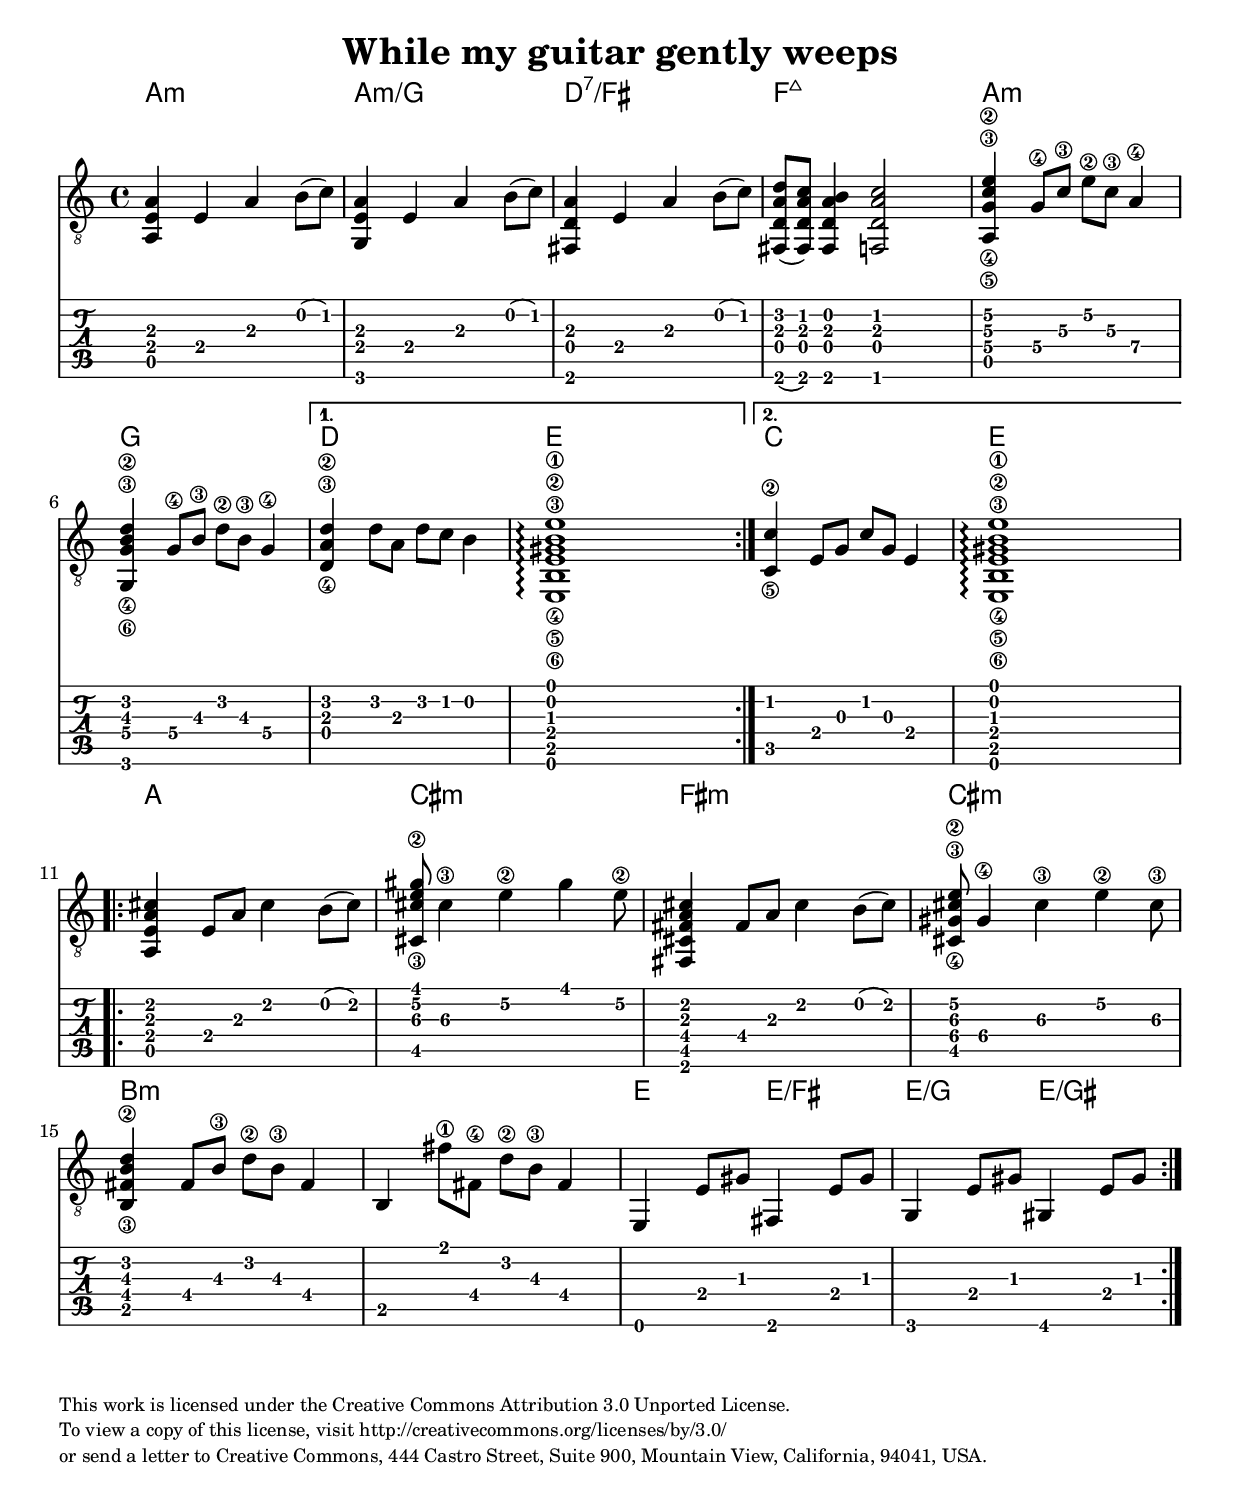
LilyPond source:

\include "common/functions.ly"
\include "common/baselayout.ly"


\header{
  title = "While my guitar gently weeps"
}

theme = \relative  {
	\time 4/4
	\repeat volta 2 { 
		<a, e' a>4 e' a b8( c)
		<g, e' a>4 e' a b8( c)
		<fis,, d' a'>4 e' a b8( c)
		<fis,, d' a' d>8( <fis d' a' c>) <fis d' a' b>4 <f d' a' c>2 
		<a\5 g'\4 c\3 e\2>4 g'8\4 c\3 e\2 c\3 a4\4
		<g,\6  g'\4 b\3 d\2> g'8\4 b\3 d\2 b\3 g4\4 
	
		
	}
	\alternative {
		{
			<d\4 a'\3 d\2> d'8 a d c b4
			<e,,\6 b'\5 e\4 gis\3 b\2 e\1>1\arpeggio
		}
		{
			<c'\5 c'\2 >4 e8 g c g e4 
			<e,\6 b'\5 e\4 gis\3 b\2 e\1>1\arpeggio
		}
	}
	\repeat volta 2 {
	<a e' a cis>4 e'8 a cis4 b8( cis) 
	<cis, cis'\3 e\2 gis>8 cis'4\3 e\2 gis e8\2
	<fis,, cis' fis a cis>4 fis'8 a cis4 b8( cis) 
	<cis, gis'\4 cis\3 e\2>8 gis'4\4 cis\3 e\2 cis8\3
	<b, fis' b\3 d\2>4 fis'8 b\3 d\2 b\3 fis4
	b,4 fis''8\1 fis,\4 d'\2 b\3 fis4
	e,4 e'8 gis fis,4 e'8 gis g,4 e'8 gis gis,4 e'8 gis
	}
}

harmonies =  \chordmode {
	\time 3/4
    \repeat volta 2 { a1:m a:m/g d:7/fis f:7maj a:m g }
	\alternative { { d e } { c e } }
    \repeat volta 2 { a cis:m fis:m cis:m b:m b:m e2 e2/fis e2/g e2/gis } 
}


\baseTab \theme \harmonies

\markup {
	\abs-fontsize #9
	\column {
		\line { This work is licensed under the Creative Commons Attribution 3.0 Unported License.}
		\line { To view a copy of this license, visit http://creativecommons.org/licenses/by/3.0/ }
		\line {or send a letter to Creative Commons, 444 Castro Street, Suite 900, Mountain View, California, 94041, USA. }
	}
}




\version "2.12.3"  % necessary for upgrading to future LilyPond versions.
